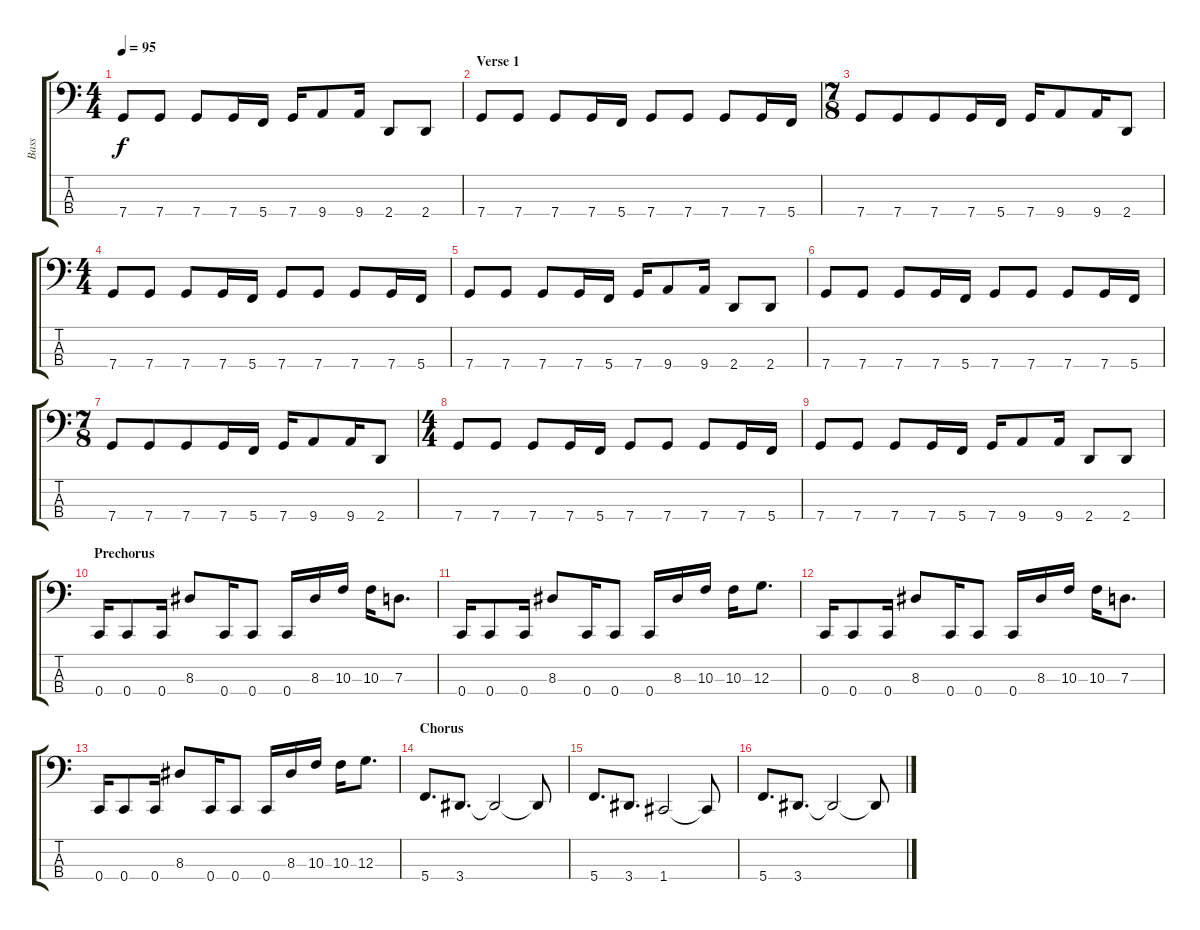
\track ("Bass" "Bass") {instrument electricbassfinger}
\staff {score tabs}
\tuning (F2 C2 G1 C1) {hide}
\ts (4 4)
\tempo 95
\clef f4
\ks c
7.4.8{dy f} 7.4.8 7.4.8 7.4.16 5.4.16 7.4.16 9.4.8 9.4.16 2.4.8 2.4.8 |
\section ("" "Verse 1")
7.4.8 7.4.8 7.4.8 7.4.16 5.4.16 7.4.8 7.4.8 7.4.8 7.4.16 5.4.16 |
\ts (7 8)
7.4.8 7.4.8 7.4.8 7.4.16 5.4.16 7.4.16 9.4.8 9.4.16 2.4.8 |
\ts (4 4)
7.4.8 7.4.8 7.4.8 7.4.16 5.4.16 7.4.8 7.4.8 7.4.8 7.4.16 5.4.16 |
7.4.8 7.4.8 7.4.8 7.4.16 5.4.16 7.4.16 9.4.8 9.4.16 2.4.8 2.4.8 |
7.4.8 7.4.8 7.4.8 7.4.16 5.4.16 7.4.8 7.4.8 7.4.8 7.4.16 5.4.16 |
\ts (7 8)
7.4.8 7.4.8 7.4.8 7.4.16 5.4.16 7.4.16 9.4.8 9.4.16 2.4.8 |
\ts (4 4)
7.4.8 7.4.8 7.4.8 7.4.16 5.4.16 7.4.8 7.4.8 7.4.8 7.4.16 5.4.16 |
7.4.8 7.4.8 7.4.8 7.4.16 5.4.16 7.4.16 9.4.8 9.4.16 2.4.8 2.4.8 |
\section ("" "Prechorus")
0.4.16 0.4.8 0.4.16 8.3.8 0.4.16 0.4.8 0.4.16 8.3.16 10.3.16 10.3.16 7.3.8{d} |
0.4.16 0.4.8 0.4.16 8.3.8 0.4.16 0.4.8 0.4.16 8.3.16 10.3.16 10.3.16 12.3.8{d} |
0.4.16 0.4.8 0.4.16 8.3.8 0.4.16 0.4.8 0.4.16 8.3.16 10.3.16 10.3.16 7.3.8{d} |
0.4.16 0.4.8 0.4.16 8.3.8 0.4.16 0.4.8 0.4.16 8.3.16 10.3.16 10.3.16 12.3.8{d} |
\section ("" "Chorus")
5.4.8{d} 3.4.8{d} 3.4{t}.2 3.4{t}.8 |
5.4.8{d} 3.4.8{d} 1.4.2 1.4{t}.8 |
5.4.8{d} 3.4.8{d} 3.4{t}.2 3.4{t}.8
